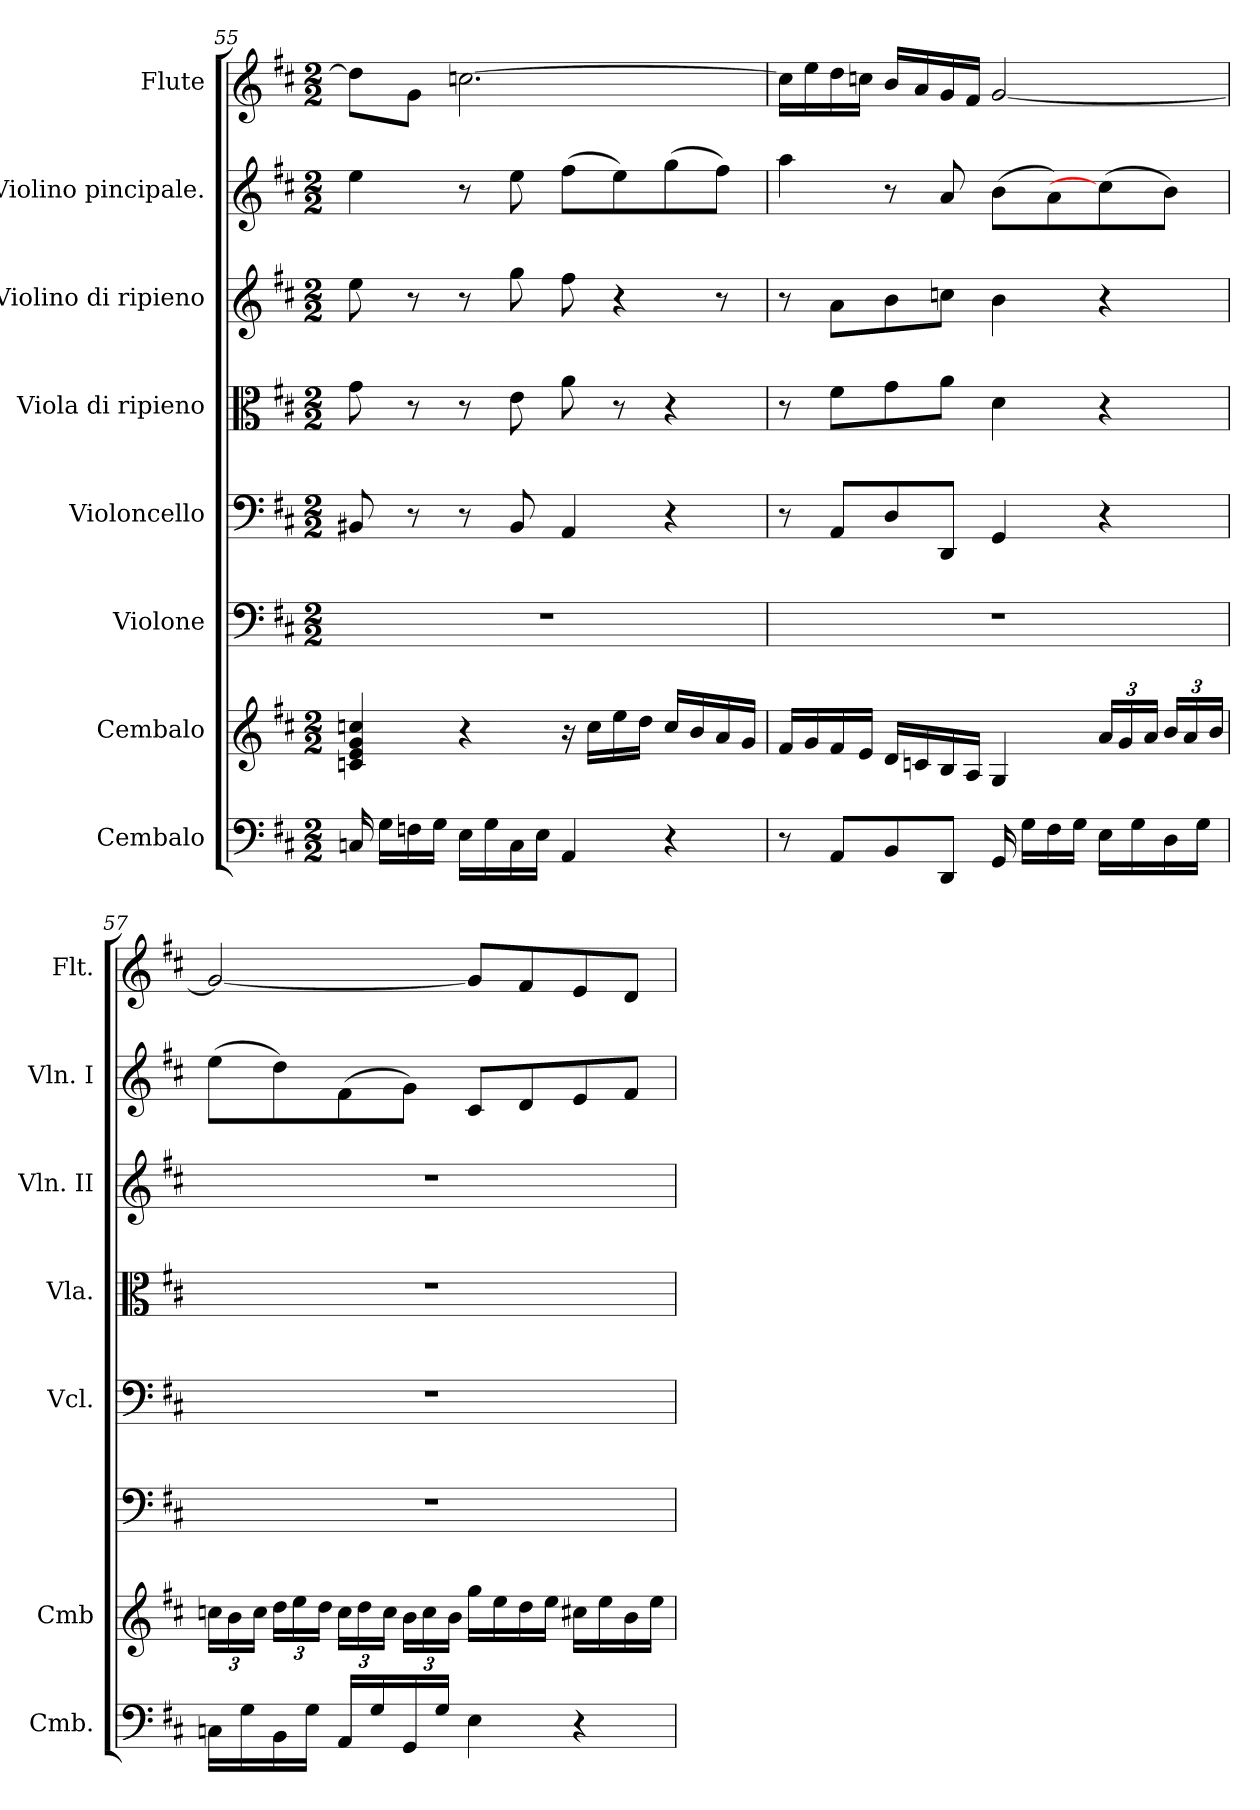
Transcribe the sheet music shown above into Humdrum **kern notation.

**kern	**kern	**kern	**kern	**kern	**kern	**kern	**kern
*part8	*part7	*part6	*part5	*part4	*part3	*part2	*part1
*staff8	*staff7	*staff6	*staff5	*staff4	*staff3	*staff2	*staff1
*I"Cembalo	*I"Cembalo	*I"Violone	*I"Violoncello	*I"Viola di ripieno	*I"Violino di ripieno	*I"Violino pincipale.	*I"Flute
*I'Cmb.	*I'Cmb	*	*I'Vcl.	*I'Vla.	*I'Vln. II	*I'Vln. I	*I'Flt.
!!LO:LB:g=z
*clefF4	*clefG2	*clefF4	*clefF4	*clefC3	*clefG2	*clefG2	*clefG2
*	*	*ITrd7c12	*	*	*	*	*
*k[f#c#]	*k[f#c#]	*k[f#c#]	*k[f#c#]	*k[f#c#]	*k[f#c#]	*k[f#c#]	*k[f#c#]
*D:	*D:	*D:	*D:	*D:	*D:	*D:	*D:
*M2/2	*M2/2	*M2/2	*M2/2	*M2/2	*M2/2	*M2/2	*M2/2
=55	=55	=55	=55	=55	=55	=55	=55
16Cn/	4cn/ 4e/ 4g/ 4ccn/	1r	8BB#X/	8g\	8ee\	4ee\	8dd\L]
16G\LL	.	.	.	.	.	.	.
16Fn\	.	.	8r	8r	8r	.	8g\J
16G\JJ	.	.	.	.	.	.	.
16E\LL	4r	.	8r	8r	8r	8r	[2.ccn\
16G\	.	.	.	.	.	.	.
16C\	.	.	8BB#/	8e\	8gg\	8ee\	.
16E\JJ	.	.	.	.	.	.	.
4AA/	16r	.	4AA/	8a\	8ff#\	(>8ff#\L	.
.	16cc\LL	.	.	.	.	.	.
.	16ee\	.	.	8r	4r	8ee\)	.
.	16dd\JJ	.	.	.	.	.	.
4r	16cc/LL	.	4r	4r	.	(>8gg\	.
.	16b/	.	.	.	.	.	.
.	16a/	.	.	.	8r	8ff#\J)	.
.	16g/JJ	.	.	.	.	.	.
=56	=56	=56	=56	=56	=56	=56	=56
8r	16f#/LL	1r	8r	8r	8r	4aa\	16cc\LL]
.	16g/	.	.	.	.	.	16ee\
8AA/L	16f#/	.	8AA/L	8f#\L	8a\L	.	16dd\
.	16e/JJ	.	.	.	.	.	16ccn\JJ
8BB/	16d/LL	.	8D/	8g\	8b\	8r	16b/LL
.	16cn/	.	.	.	.	.	16a/
8DD/J	16B/	.	8DD/J	8a\J	8ccn\J	8a/	16g/
.	16A/JJ	.	.	.	.	.	16f#/JJ
16GG/	4G/	.	4GG/	4d\	4b\	(>8b\L	[2g/
16G\LL	.	.	.	.	.	.	.
16F#\	.	.	.	.	.	8a\)	.
16G\JJ	.	.	.	.	.	.	.
*	*Xbrackettup	*	*	*	*	*	*
16E\LL	24a/LL	.	4r	4r	4r	(>8cc\]	.
.	24g/	.	.	.	.	.	.
16G\	.	.	.	.	.	.	.
.	24a/JJ	.	.	.	.	.	.
16D\	24b/LL	.	.	.	.	8b\J)	.
.	24a/	.	.	.	.	.	.
16G\JJ	.	.	.	.	.	.	.
.	24b/JJ	.	.	.	.	.	.
=57	=57	=57	=57	=57	=57	=57	=57
16Cn\LL	24ccn\LL	1r	1r	1r	1r	(>8ee\L	2g/_
.	24b\	.	.	.	.	.	.
16G\	.	.	.	.	.	.	.
.	24cc\JJ	.	.	.	.	.	.
16BB\	24dd\LL	.	.	.	.	8dd\)	.
.	24ee\	.	.	.	.	.	.
16G\JJ	.	.	.	.	.	.	.
.	24dd\JJ	.	.	.	.	.	.
16AA/LL	24cc\LL	.	.	.	.	(>8f#\	.
.	24dd\	.	.	.	.	.	.
16G/	.	.	.	.	.	.	.
.	24cc\JJ	.	.	.	.	.	.
16GG/	24b\LL	.	.	.	.	8g\J)	.
.	24cc\	.	.	.	.	.	.
16G/JJ	.	.	.	.	.	.	.
.	24b\JJ	.	.	.	.	.	.
4E\	16gg\LL	.	.	.	.	8c#/L	8g/L]
.	16ee\	.	.	.	.	.	.
.	16dd\	.	.	.	.	8d/	8f#/
.	16ee\JJ	.	.	.	.	.	.
4r	16cc#X\LL	.	.	.	.	8e/	8e/
.	16ee\	.	.	.	.	.	.
.	16b\	.	.	.	.	8f#/J	8d/J
.	16ee\JJ	.	.	.	.	.	.
=	=	=	=	=	=	=	=
*-	*-	*-	*-	*-	*-	*-	*-
